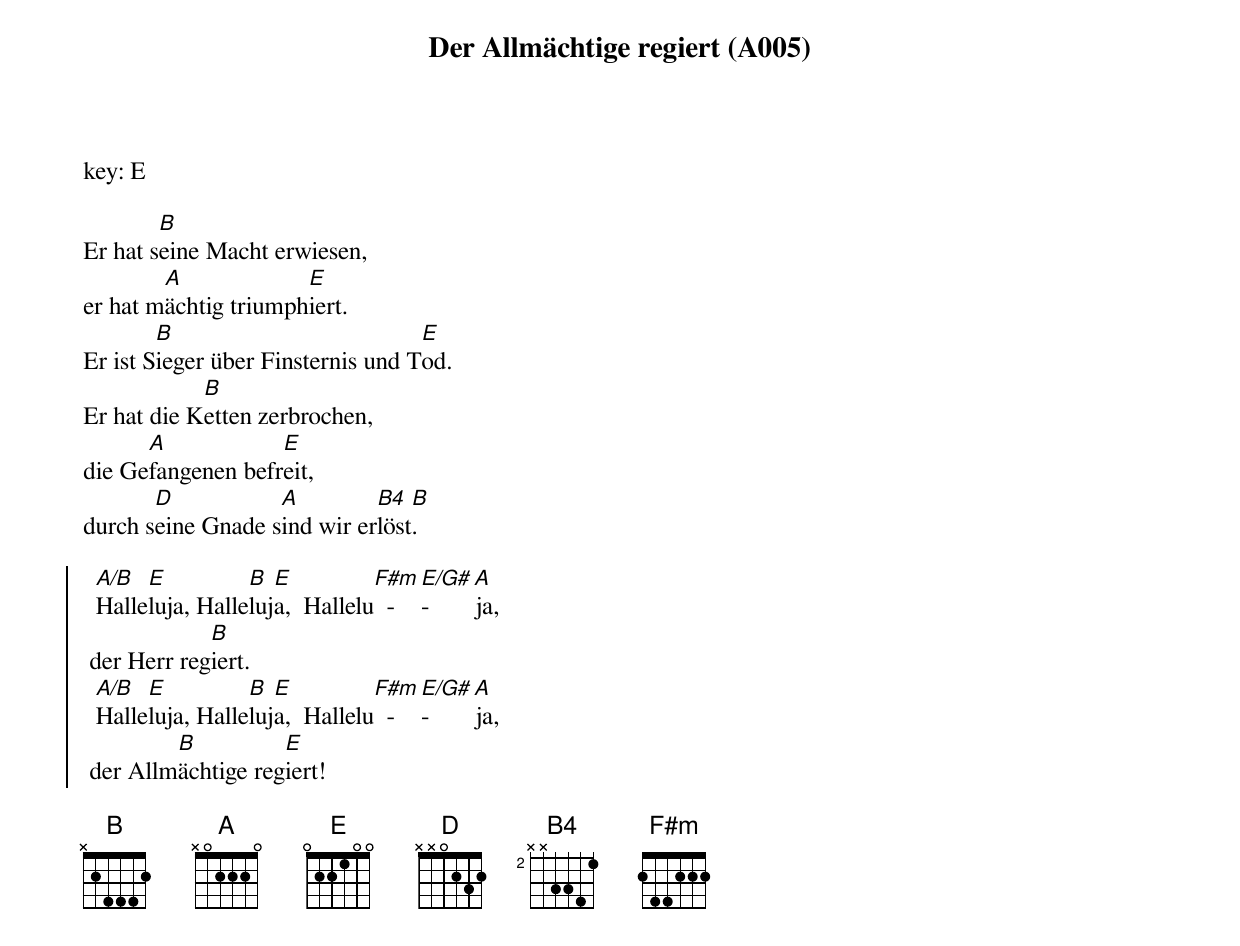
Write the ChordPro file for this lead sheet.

{title: Der Allmächtige regiert (A005)}
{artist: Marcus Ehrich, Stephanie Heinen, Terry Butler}
key: E

Er hat s[B]eine Macht erwiesen,
er hat m[A]ächtig triumph[E]iert.
Er ist S[B]ieger über Finsternis und T[E]od.
Er hat die K[B]etten zerbrochen,
die Ge[A]fangenen befr[E]eit,
durch s[D]eine Gnade s[A]ind wir er[B4]löst[B].

{soc}
  [A/B]Halle[E]luja, Halle[B]luj[E]a,  Hallelu[F#m]  - [E/G#]- [A]ja,
 der Herr reg[B]iert.
  [A/B]Halle[E]luja, Halle[B]luj[E]a,  Hallelu[F#m]  - [E/G#]- [A]ja,
 der Allm[B]ächtige reg[E]iert!
 {eoc}

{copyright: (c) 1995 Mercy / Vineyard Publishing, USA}
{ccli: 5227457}
